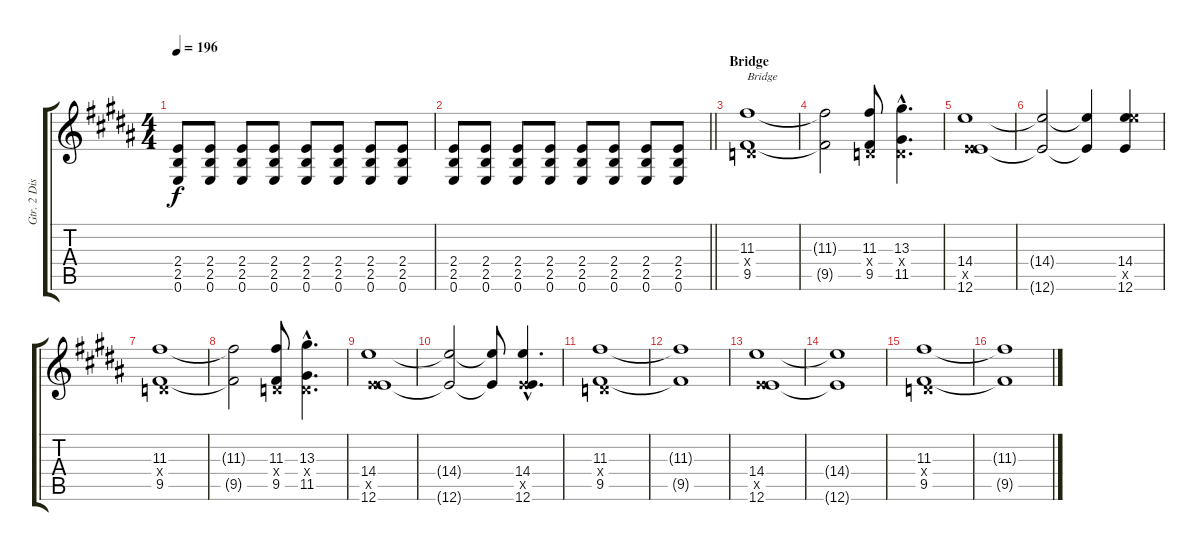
\track ("Gtr. 2 Distortion" "Gtr. 2 Dis") {instrument distortionguitar}
\staff {score tabs}
\tuning (E4 B3 G3 D3 A2 E2) {hide}
\ts (4 4)
\tempo 196
\clef g2
\ks b
(2.4 2.5 0.6).8{dy f} (2.4 2.5 0.6).8 (2.4 2.5 0.6).8 (2.4 2.5 0.6).8 (2.4 2.5 0.6).8 (2.4 2.5 0.6).8 (2.4 2.5 0.6).8 (2.4 2.5 0.6).8 |
\barLineRight lightlight
(2.4 2.5 0.6).8 (2.4 2.5 0.6).8 (2.4 2.5 0.6).8 (2.4 2.5 0.6).8 (2.4 2.5 0.6).8 (2.4 2.5 0.6).8 (2.4 2.5 0.6).8 (2.4 2.5 0.6).8 |
\section ("" "Bridge")
(11.3 0.4{x} 9.5).1{txt "Bridge"} |
(11.3{t} 9.5{t}).2 (11.3 0.4{x} 9.5).8 (13.3{hac} 0.4{hac x} 11.5{hac}).4{d} |
(14.4 7.5{x} 12.6).1 |
(14.4{t} 12.6{t}).2 (14.4{t} 12.6{t}).4 (14.4 19.5{x} 12.6).4 |
(11.3 0.4{x} 9.5).1 |
(11.3{t} 9.5{t}).2 (11.3 0.4{x} 9.5).8 (13.3{hac} 0.4{hac x} 11.5{hac}).4{d} |
(14.4 7.5{x} 12.6).1 |
(14.4{t} 12.6{t}).2 (14.4{t} 12.6{t}).8 (14.4{hac} 7.5{hac x} 12.6{hac}).4{d} |
(11.3 0.4{x} 9.5).1 |
(11.3{t} 9.5{t}).1 |
(14.4 7.5{x} 12.6).1 |
(14.4{t} 12.6{t}).1 |
(11.3 0.4{x} 9.5).1 |
(11.3{t} 9.5{t}).1
